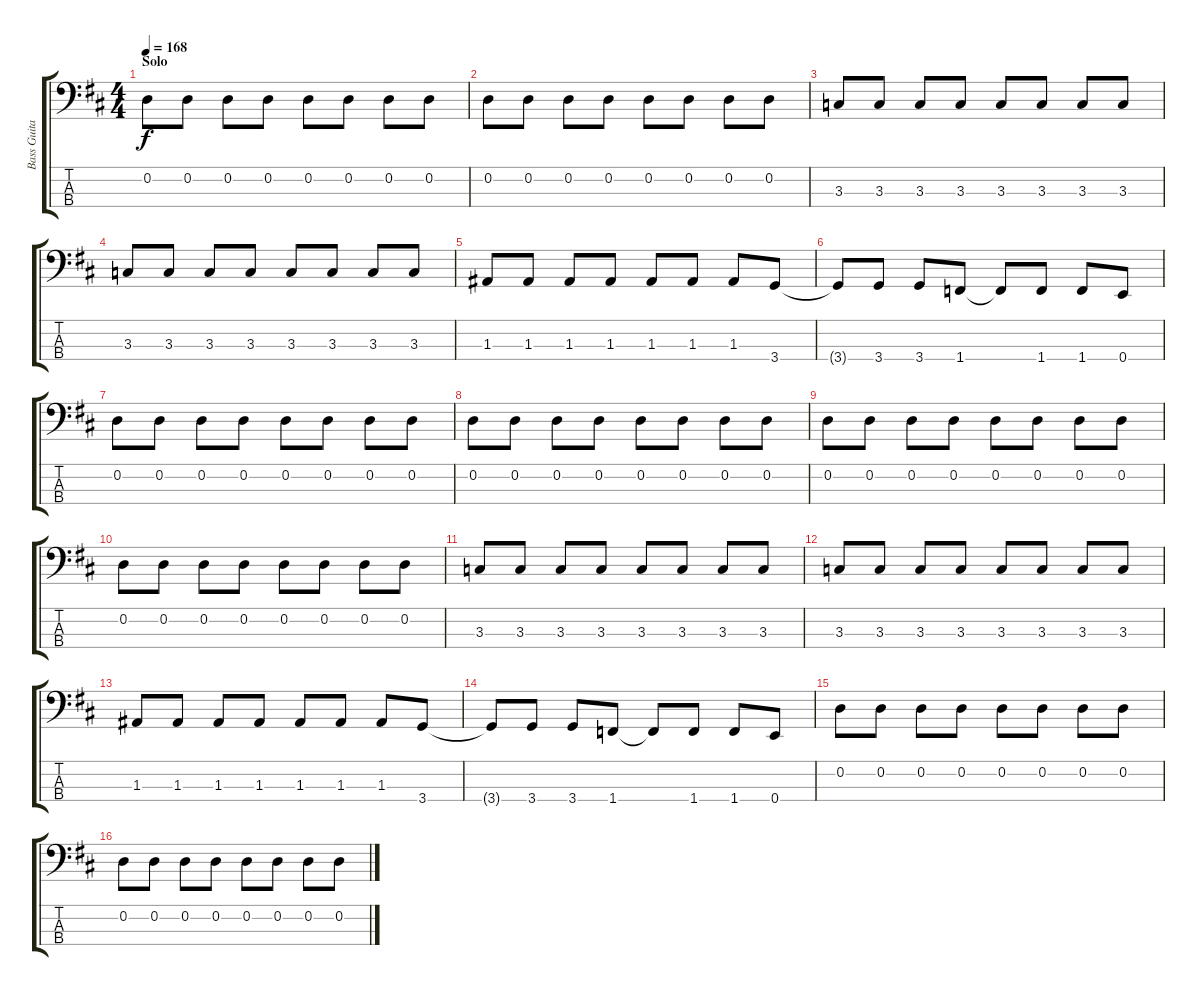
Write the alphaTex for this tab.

\track ("Bass Guitar" "Bass Guita") {instrument slapbass1}
\staff {score tabs}
\tuning (G2 D2 A1 E1) {hide}
\ts (4 4)
\section ("" "Solo")
\tempo 168
\clef f4
\ks d
0.2.8{dy f} 0.2.8 0.2.8 0.2.8 0.2.8 0.2.8 0.2.8 0.2.8 |
0.2.8 0.2.8 0.2.8 0.2.8 0.2.8 0.2.8 0.2.8 0.2.8 |
3.3.8 3.3.8 3.3.8 3.3.8 3.3.8 3.3.8 3.3.8 3.3.8 |
3.3.8 3.3.8 3.3.8 3.3.8 3.3.8 3.3.8 3.3.8 3.3.8 |
1.3.8 1.3.8 1.3.8 1.3.8 1.3.8 1.3.8 1.3.8 3.4.8 |
3.4{t}.8 3.4.8 3.4.8 1.4.8 1.4{t}.8 1.4.8 1.4.8 0.4.8 |
0.2.8 0.2.8 0.2.8 0.2.8 0.2.8 0.2.8 0.2.8 0.2.8 |
0.2.8 0.2.8 0.2.8 0.2.8 0.2.8 0.2.8 0.2.8 0.2.8 |
0.2.8 0.2.8 0.2.8 0.2.8 0.2.8 0.2.8 0.2.8 0.2.8 |
0.2.8 0.2.8 0.2.8 0.2.8 0.2.8 0.2.8 0.2.8 0.2.8 |
3.3.8 3.3.8 3.3.8 3.3.8 3.3.8 3.3.8 3.3.8 3.3.8 |
3.3.8 3.3.8 3.3.8 3.3.8 3.3.8 3.3.8 3.3.8 3.3.8 |
1.3.8 1.3.8 1.3.8 1.3.8 1.3.8 1.3.8 1.3.8 3.4.8 |
3.4{t}.8 3.4.8 3.4.8 1.4.8 1.4{t}.8 1.4.8 1.4.8 0.4.8 |
0.2.8 0.2.8 0.2.8 0.2.8 0.2.8 0.2.8 0.2.8 0.2.8 |
0.2.8 0.2.8 0.2.8 0.2.8 0.2.8 0.2.8 0.2.8 0.2.8
